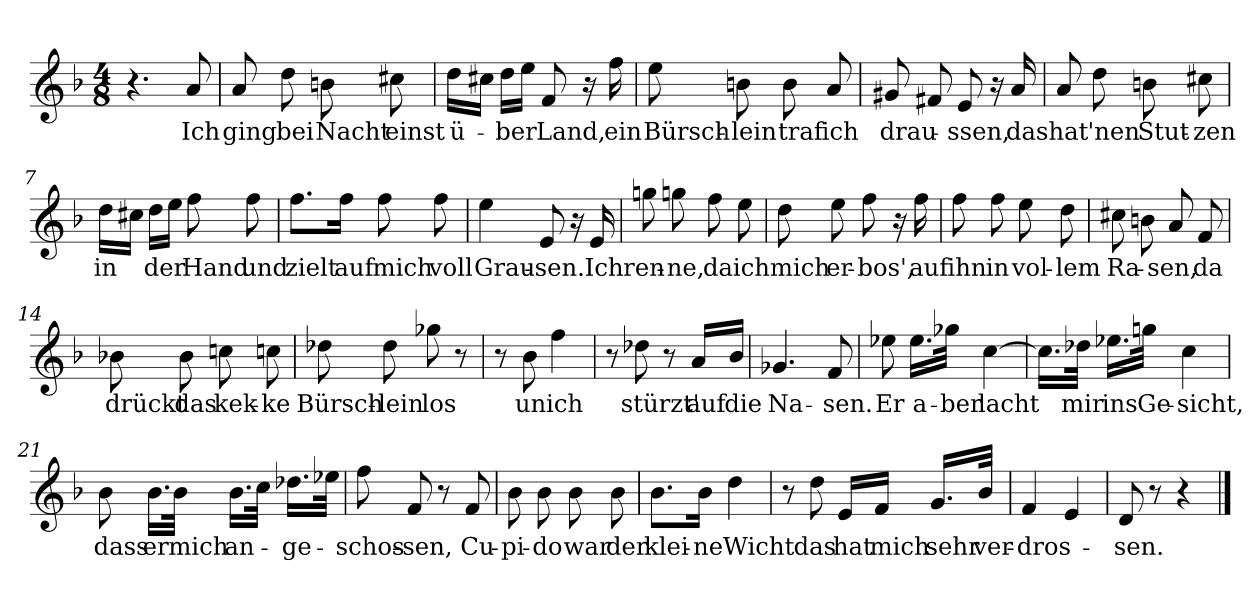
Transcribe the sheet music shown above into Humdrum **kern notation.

**kern	**text
*part1	*part1
*staff1	*staff1
*clefG2	*
*k[b-]	*
*M4/8	*
=1	=1
4.r	.
!	!LO:LY:b
8a/	Ich
=2	=2
!	!LO:LY:b
8a/	ging
!	!LO:LY:b
8dd\	bei
!	!LO:LY:b
8bn\	Nacht
!	!LO:LY:b
8cc#X\	einst
=3	=3
!	!LO:LY:b
16dd\LL	ü-
16cc#X\JJ	.
!	!LO:LY:b
16dd\LL	-ber
16ee\JJ	.
!	!LO:LY:b
8f/	Land,
16r	.
!	!LO:LY:b
16ff\	ein
=4	=4
!	!LO:LY:b
8ee\	Bürsch-
!	!LO:LY:b
8bn\	-lein
!	!LO:LY:b
8b\	traf
!	!LO:LY:b
8a/	ich
=5	=5
!	!LO:LY:b
8g#X/	drau-
8f#X/	.
!	!LO:LY:b
8e/	-ssen,
16r	.
!	!LO:LY:b
16a/	das
=6	=6
!	!LO:LY:b
8a/	hat
!	!LO:LY:b
8dd\	'nen
!	!LO:LY:b
8bn\	Stut-
!	!LO:LY:b
8cc#X\	-zen
!!LO:LB:g=z
=7	=7
!	!LO:LY:b
16dd\LL	in
16cc#X\JJ	.
!	!LO:LY:b
16dd\LL	der
16ee\JJ	.
!	!LO:LY:b
8ff\	Hand
!	!LO:LY:b
8ff\	und
=8	=8
!	!LO:LY:b
8.ff\L	zielt
!	!LO:LY:b
16ff\Jk	auf
!	!LO:LY:b
8ff\	mich
!	!LO:LY:b
8ff\	voll
=9	=9
!	!LO:LY:b
4ee\	Grau-
!	!LO:LY:b
8e/	-sen.
16r	.
!	!LO:LY:b
16e/	Ich
=10	=10
!	!LO:LY:b
8ggn\	ren-
!	!LO:LY:b
8ggn\	-ne,
!	!LO:LY:b
8ff\	da
!	!LO:LY:b
8ee\	ich
=11	=11
!	!LO:LY:b
8dd\	mich
!	!LO:LY:b
8ee\	er-
!	!LO:LY:b
8ff\	-bos',
16r	.
!	!LO:LY:b
16ff\	auf
=12	=12
!	!LO:LY:b
8ff\	ihn
!	!LO:LY:b
8ff\	in
!	!LO:LY:b
8ee\	vol-
!	!LO:LY:b
8dd\	-lem
!!LO:LB:g=z
=13	=13
!	!LO:LY:b
8cc#X\	Ra-
8bn\	.
!	!LO:LY:b
8a/	-sen,
!	!LO:LY:b
8f/	da
=14	=14
!	!LO:LY:b
8b-X\	drückt
!	!LO:LY:b
8b-\	das
!	!LO:LY:b
8ccn\	kek-
!	!LO:LY:b
8ccn\	-ke
=15	=15
!	!LO:LY:b
8dd-X\	Bürsch-
!	!LO:LY:b
8dd-\	-lein
!	!LO:LY:b
8gg-X\	los
8r	.
=16	=16
8r	.
!	!LO:LY:b
8b-\	un
!	!LO:LY:b
4ff\	ich
=17	=17
8r	.
!	!LO:LY:b
8dd-X\	stürzt'
8r	.
!	!LO:LY:b
16a/LL	auf
!	!LO:LY:b
16b-/JJ	die
=18	=18
!	!LO:LY:b
4.g-X/	Na-
!	!LO:LY:b
8f/	-sen.
=19	=19
!	!LO:LY:b
8ee-X\	Er
!	!LO:LY:b
16.ee-\LL	a-
!	!LO:LY:b
32gg-X\JJk	-ber
!	!LO:LY:b
[4cc\	lacht
!!LO:LB:g=z
=20	=20
16.cc\LL]	.
!	!LO:LY:b
32dd-X\JJk	mir
!	!LO:LY:b
16.ee-X\LL	ins
!	!LO:LY:b
32ggn\JJk	Ge-
!	!LO:LY:b
4cc\	-sicht,
=21	=21
!	!LO:LY:b
8b-\	dass
!	!LO:LY:b
16.b-\LL	er
!	!LO:LY:b
32b-\JJk	mich
!	!LO:LY:b
16.b-\LL	an-
32cc\JJk	.
!	!LO:LY:b
16.dd-X\LL	-ge-
32ee-X\JJk	.
=22	=22
!	!LO:LY:b
8ff\	schos-
!	!LO:LY:b
8f/	-sen,
8r	.
!	!LO:LY:b
8f/	Cu-
=23	=23
!	!LO:LY:b
8b-\	-pi-
!	!LO:LY:b
8b-\	-do
!	!LO:LY:b
8b-\	war
!	!LO:LY:b
8b-\	der
=24	=24
!	!LO:LY:b
8.b-\L	klei-
!	!LO:LY:b
16b-\Jk	-ne
!	!LO:LY:b
4dd\	Wicht
!!LO:LB:g=z
=25	=25
8r	.
!	!LO:LY:b
8dd\	das
!	!LO:LY:b
16e/LL	hat
!	!LO:LY:b
16f/JJ	mich
!	!LO:LY:b
16.g/LL	sehr
!	!LO:LY:b
32b-/JJk	ver-
=26	=26
!	!LO:LY:b
4f/	-dros-
4e/	.
=27	=27
!	!LO:LY:b
8d/	-sen.
8r	.
4r	.
==	==
*-	*-
